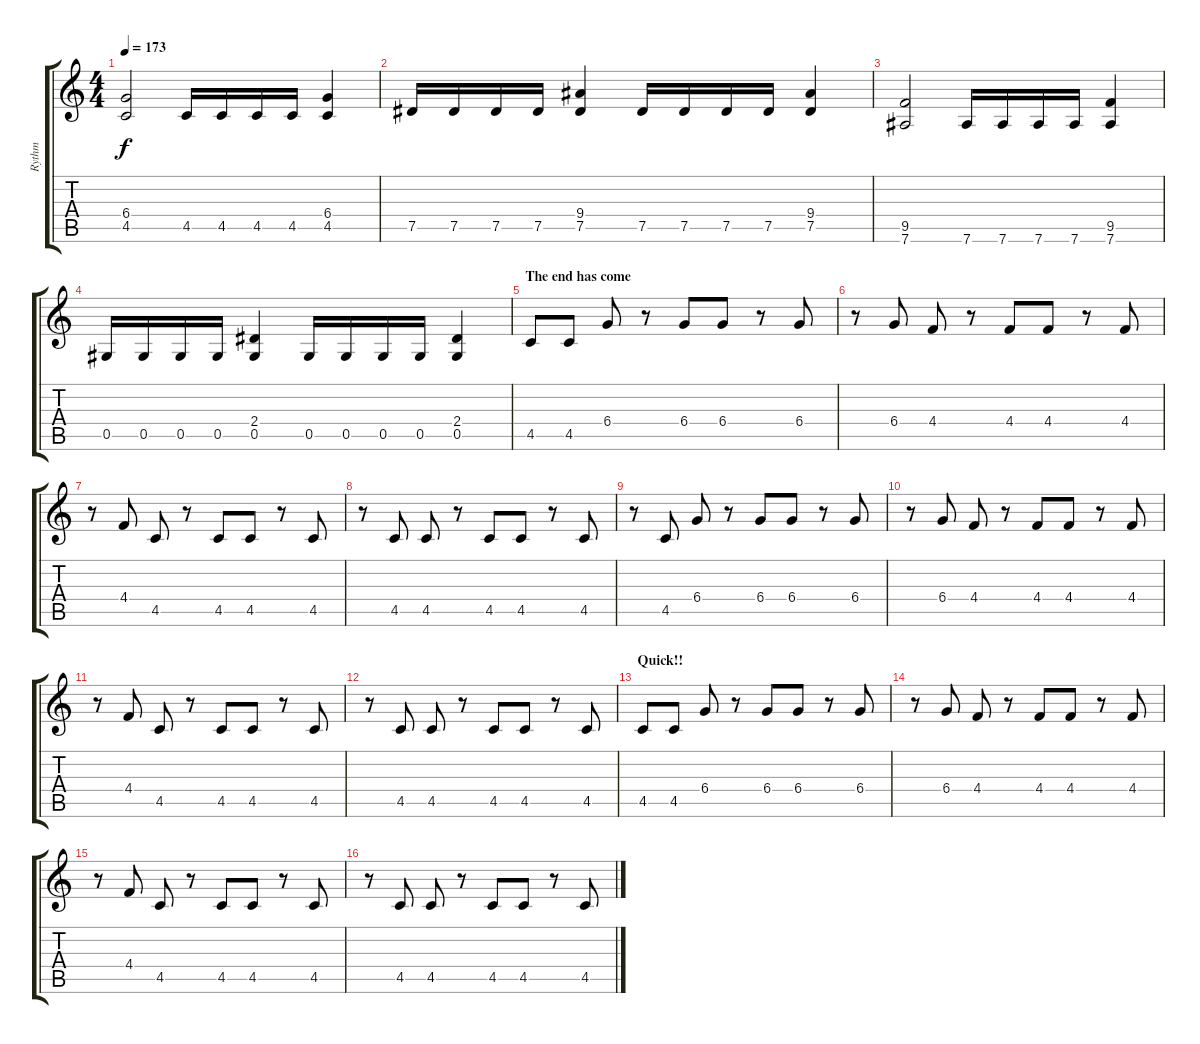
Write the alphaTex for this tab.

\track ("Rythm" "Rythm") {instrument distortionguitar}
\staff {score tabs}
\tuning (Eb4 Bb3 Gb3 Db3 Ab2 Eb2) {hide}
\ts (4 4)
\tempo 173
\clef g2
\ks c
(6.4 4.5).2{dy f} 4.5.16 4.5.16 4.5.16 4.5.16 (6.4 4.5).4 |
7.5.16 7.5.16 7.5.16 7.5.16 (9.4 7.5).4 7.5.16 7.5.16 7.5.16 7.5.16 (9.4 7.5).4 |
(9.5 7.6).2 7.6.16 7.6.16 7.6.16 7.6.16 (9.5 7.6).4 |
0.5.16 0.5.16 0.5.16 0.5.16 (2.4 0.5).4 0.5.16 0.5.16 0.5.16 0.5.16 (2.4 0.5).4 |
\section ("" "The end has come")
4.5.8 4.5.8 6.4.8 r.8 6.4.8 6.4.8 r.8 6.4.8 |
r.8 6.4.8 4.4.8 r.8 4.4.8 4.4.8 r.8 4.4.8 |
r.8 4.4.8 4.5.8 r.8 4.5.8 4.5.8 r.8 4.5.8 |
r.8 4.5.8 4.5.8 r.8 4.5.8 4.5.8 r.8 4.5.8 |
r.8 4.5.8 6.4.8 r.8 6.4.8 6.4.8 r.8 6.4.8 |
r.8 6.4.8 4.4.8 r.8 4.4.8 4.4.8 r.8 4.4.8 |
r.8 4.4.8 4.5.8 r.8 4.5.8 4.5.8 r.8 4.5.8 |
r.8 4.5.8 4.5.8 r.8 4.5.8 4.5.8 r.8 4.5.8 |
\section ("" "Quick!!")
4.5.8 4.5.8 6.4.8 r.8 6.4.8 6.4.8 r.8 6.4.8 |
r.8 6.4.8 4.4.8 r.8 4.4.8 4.4.8 r.8 4.4.8 |
r.8 4.4.8 4.5.8 r.8 4.5.8 4.5.8 r.8 4.5.8 |
r.8 4.5.8 4.5.8 r.8 4.5.8 4.5.8 r.8 4.5.8
